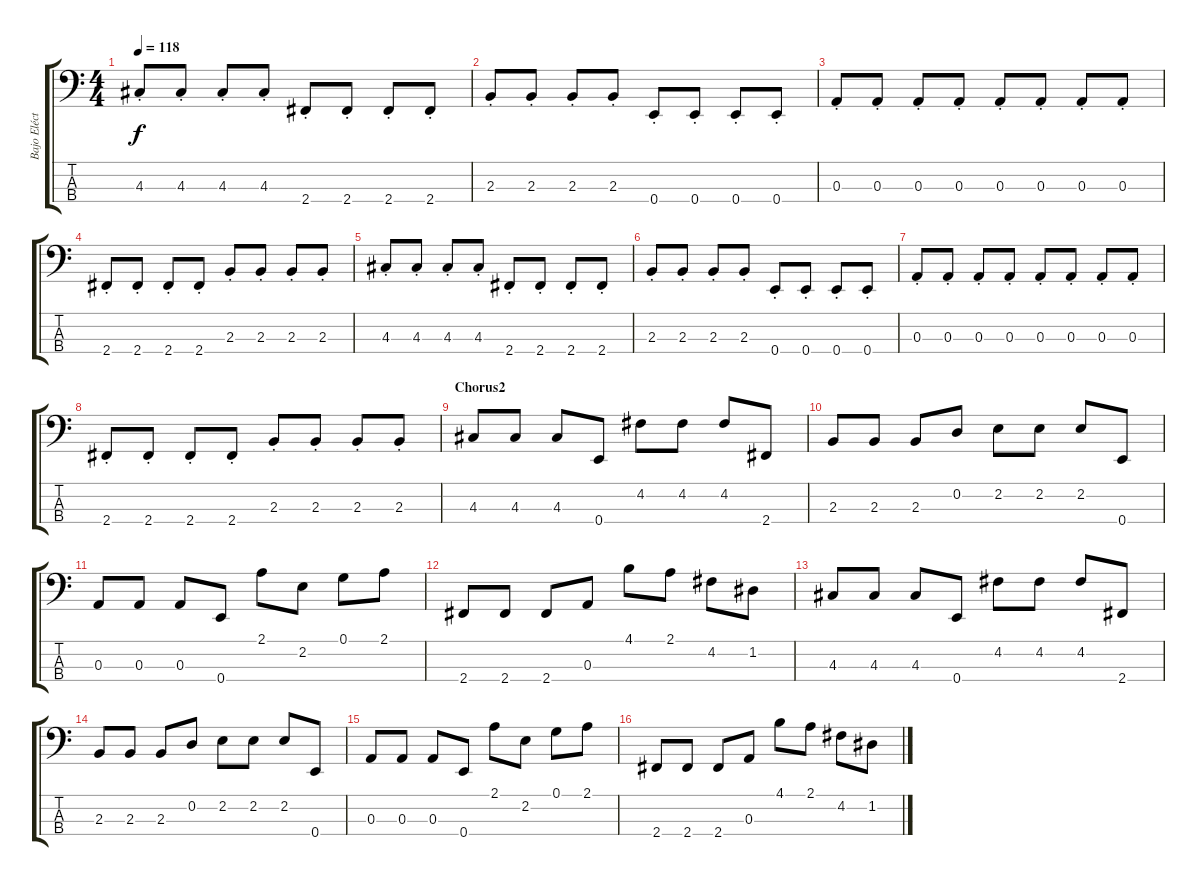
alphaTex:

\track ("Bajo Eléctrico" "Bajo Eléct") {instrument electricbassfinger}
\staff {score tabs}
\tuning (G2 D2 A1 E1) {hide}
\ts (4 4)
\tempo 118
\clef f4
\ks c
4.3{st}.8{dy f} 4.3{st}.8 4.3{st}.8 4.3{st}.8 2.4{st}.8 2.4{st}.8 2.4{st}.8 2.4{st}.8 |
2.3{st}.8 2.3{st}.8 2.3{st}.8 2.3{st}.8 0.4{st}.8 0.4{st}.8 0.4{st}.8 0.4{st}.8 |
0.3{st}.8 0.3{st}.8 0.3{st}.8 0.3{st}.8 0.3{st}.8 0.3{st}.8 0.3{st}.8 0.3{st}.8 |
2.4{st}.8 2.4{st}.8 2.4{st}.8 2.4{st}.8 2.3{st}.8 2.3{st}.8 2.3{st}.8 2.3{st}.8 |
4.3{st}.8 4.3{st}.8 4.3{st}.8 4.3{st}.8 2.4{st}.8 2.4{st}.8 2.4{st}.8 2.4{st}.8 |
2.3{st}.8 2.3{st}.8 2.3{st}.8 2.3{st}.8 0.4{st}.8 0.4{st}.8 0.4{st}.8 0.4{st}.8 |
0.3{st}.8 0.3{st}.8 0.3{st}.8 0.3{st}.8 0.3{st}.8 0.3{st}.8 0.3{st}.8 0.3{st}.8 |
2.4{st}.8 2.4{st}.8 2.4{st}.8 2.4{st}.8 2.3{st}.8 2.3{st}.8 2.3{st}.8 2.3{st}.8 |
\section ("" "Chorus2")
4.3.8 4.3.8 4.3.8 0.4.8 4.2.8 4.2.8 4.2.8 2.4.8 |
2.3.8 2.3.8 2.3.8 0.2.8 2.2.8 2.2.8 2.2.8 0.4.8 |
0.3.8 0.3.8 0.3.8 0.4.8 2.1.8 2.2.8 0.1.8 2.1.8 |
2.4.8 2.4.8 2.4.8 0.3.8 4.1.8 2.1.8 4.2.8 1.2.8 |
4.3.8 4.3.8 4.3.8 0.4.8 4.2.8 4.2.8 4.2.8 2.4.8 |
2.3.8 2.3.8 2.3.8 0.2.8 2.2.8 2.2.8 2.2.8 0.4.8 |
0.3.8 0.3.8 0.3.8 0.4.8 2.1.8 2.2.8 0.1.8 2.1.8 |
2.4.8 2.4.8 2.4.8 0.3.8 4.1.8 2.1.8 4.2.8 1.2.8
